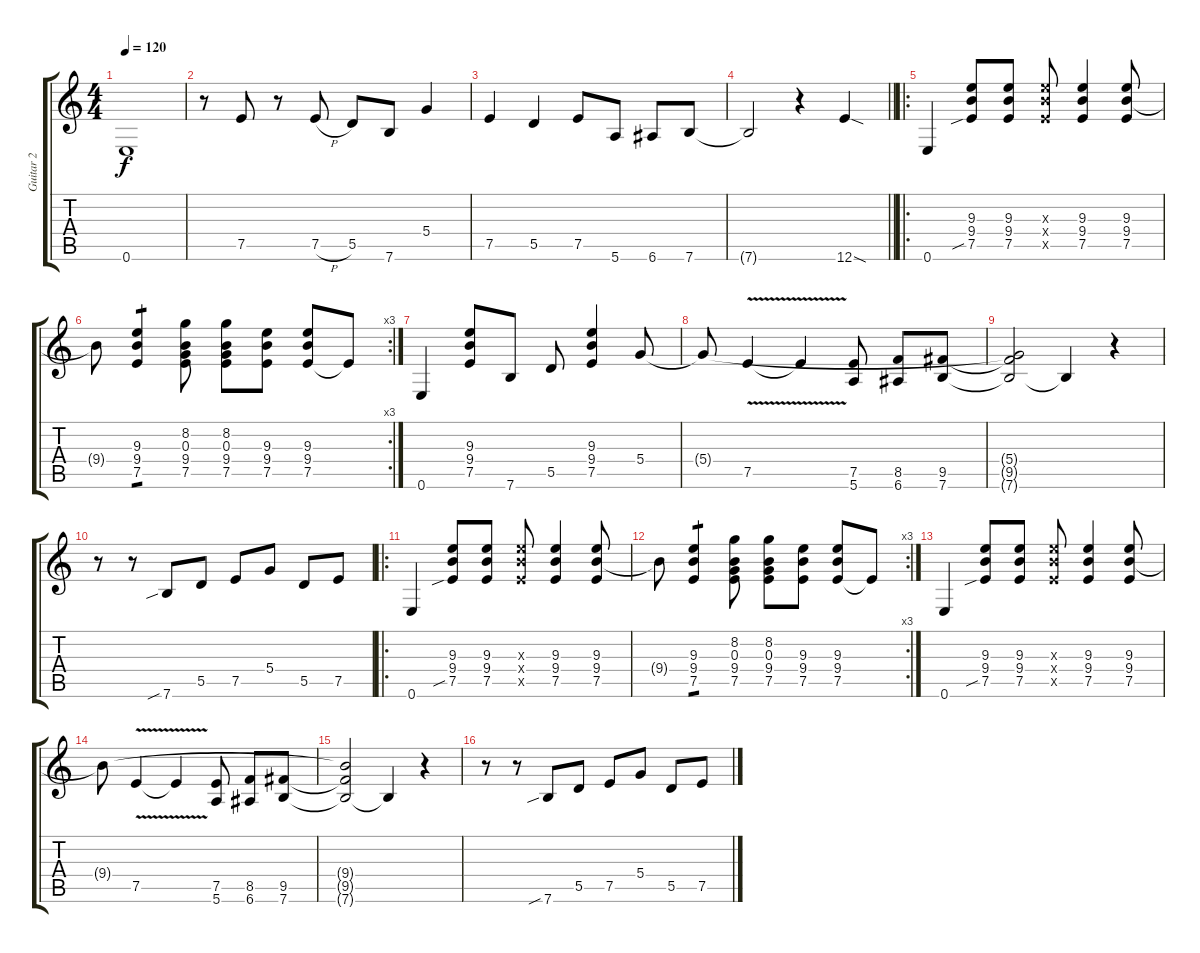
\track ("Guitar 2" "Guitar 2") {instrument electricguitarclean}
\staff {score tabs}
\tuning (E4 B3 G3 D3 A2 E2) {hide}
\ts (4 4)
\tempo 120
\clef g2
\ks c
0.6.1{dy f} |
r.8 7.5.8 r.8 7.5{h}.8 5.5.8 7.6.8 5.4.4 |
7.5.4 5.5.4 7.5.8 5.6.8 6.6.8 7.6.8 |
\barLineRight lightlight
7.6{t}.2 r.4 12.6{sod}.4 |
\ro
0.6.4 (9.3 9.4 7.5{sib}).8 (9.3 9.4 7.5).8 (9.3{x} 9.4{x} 7.5{x}).8 (9.3 9.4 7.5).4 (9.3 9.4 7.5).8 |
\rc 3
9.4{t}.8 (9.3 9.4 7.5).4{tp 1} (8.2 0.3 9.4 7.5).8 (8.2 0.3 9.4 7.5).8 (9.3 9.4 7.5).8 (9.3 9.4 7.5).8 7.5{t}.8 |
0.6.4 (9.3 9.4 7.5).8 7.6.8 5.5.8 (9.3 9.4 7.5).4 5.4.8 |
5.4{t}.8 7.5{v}.4 7.5{v t}.4 (7.5 5.6).8 (8.5 6.6).8 (9.5 7.6).8 |
(5.4{t} 9.5{t} 7.6{t}).2 7.6{t}.4 r.4 |
r.8 r.8 7.6{sib}.8 5.5.8 7.5.8 5.4.8 5.5.8 7.5.8 |
\ro
0.6.4 (9.3 9.4 7.5{sib}).8 (9.3 9.4 7.5).8 (9.3{x} 9.4{x} 7.5{x}).8 (9.3 9.4 7.5).4 (9.3 9.4 7.5).8 |
\rc 3
9.4{t}.8 (9.3 9.4 7.5).4{tp 1} (8.2 0.3 9.4 7.5).8 (8.2 0.3 9.4 7.5).8 (9.3 9.4 7.5).8 (9.3 9.4 7.5).8 7.5{t}.8 |
0.6.4 (9.3 9.4 7.5{sib}).8 (9.3 9.4 7.5).8 (9.3{x} 9.4{x} 7.5{x}).8 (9.3 9.4 7.5).4 (9.3 9.4 7.5).8 |
9.4{t}.8 7.5{v}.4 7.5{v t}.4 (7.5 5.6).8 (8.5 6.6).8 (9.5 7.6).8 |
(9.4{t} 9.5{t} 7.6{t}).2 7.6{t}.4 r.4 |
r.8 r.8 7.6{sib}.8 5.5.8 7.5.8 5.4.8 5.5.8 7.5.8
